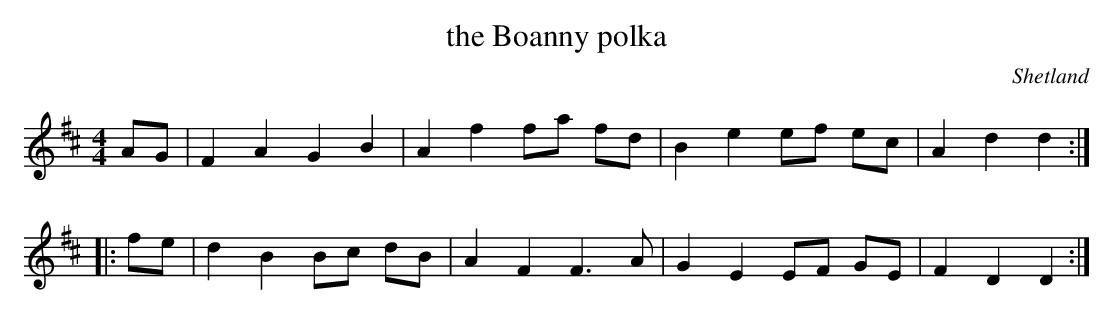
X:1
T:the Boanny polka
O:Shetland
M:4/4
K:D
AG |\
F2A2 G2B2 | A2 f2 fa fd | B2e2 ef ec | A2d2d2 :|
|: fe |\
d2B2 Bc dB | A2F2 F3A | G2E2 EF GE | F2D2 D2 :|
